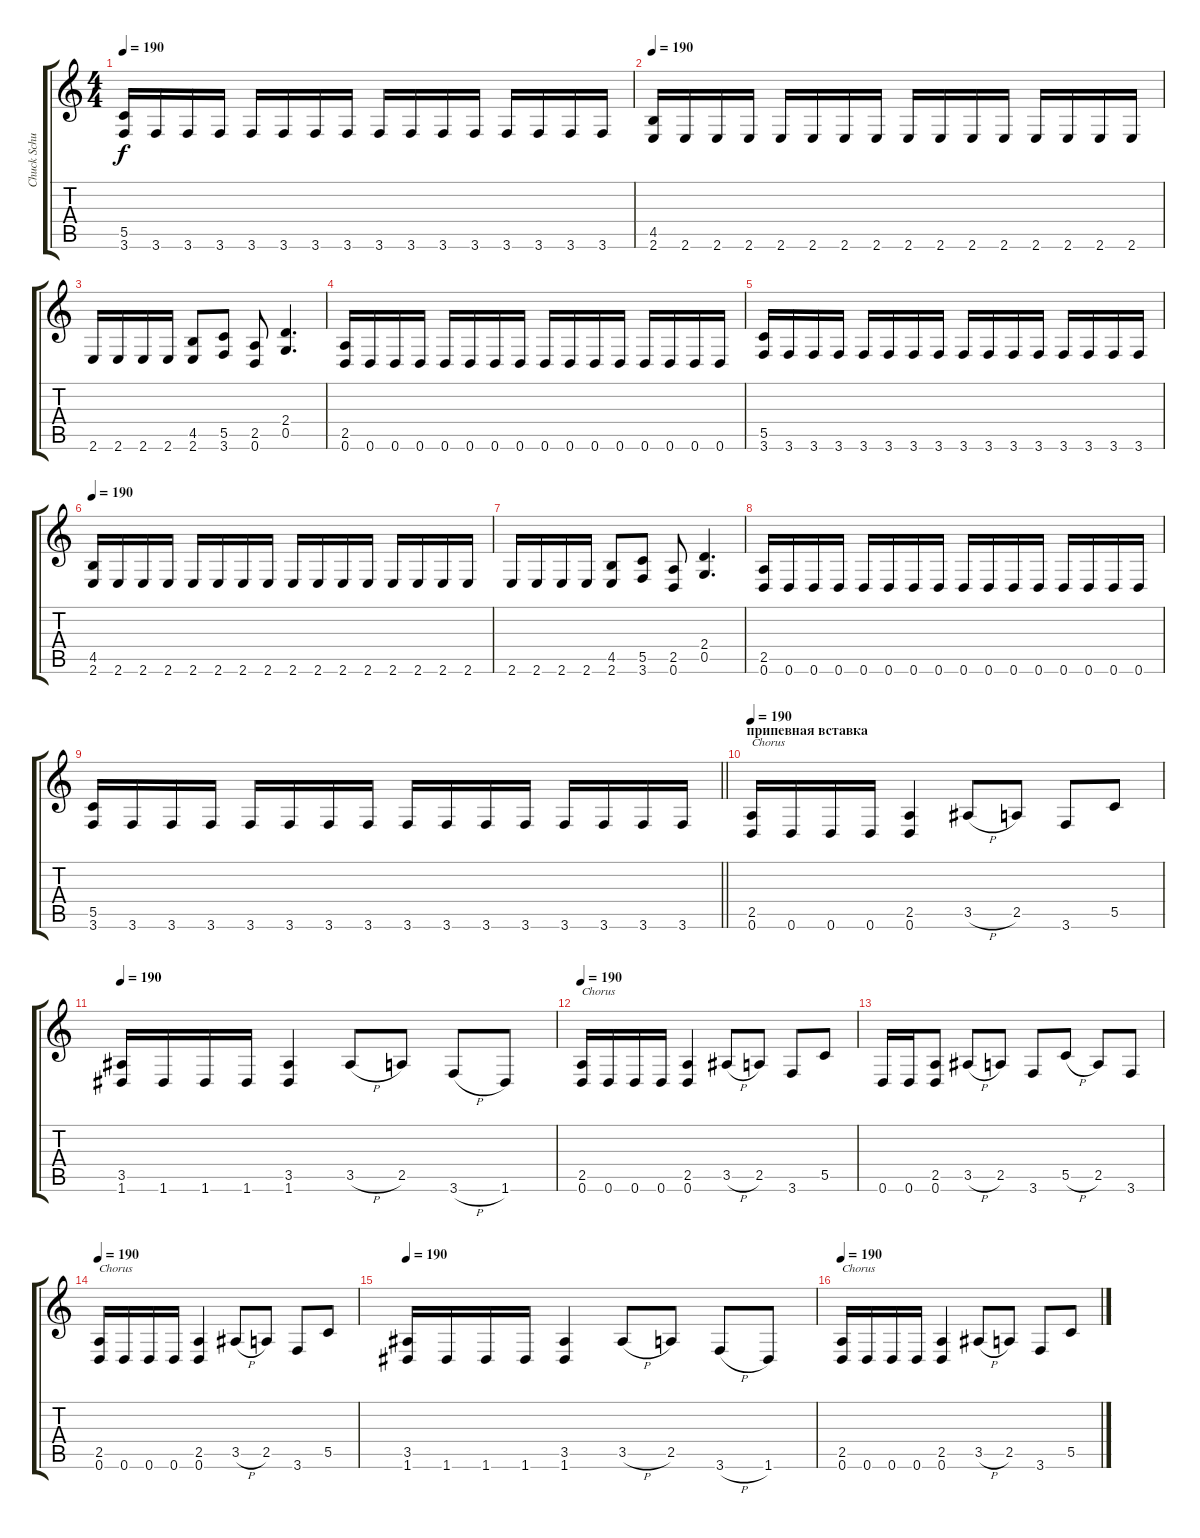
\track ("Chuck Schuldiner" "Chuck Schu") {instrument distortionguitar}
\staff {score tabs}
\tuning (D4 A3 F3 C3 G2 D2) {hide}
\ts (4 4)
\tempo 190
\clef g2
\ks c
(5.5 3.6).16{dy f} 3.6.16 3.6.16 3.6.16 3.6.16 3.6.16 3.6.16 3.6.16 3.6.16 3.6.16 3.6.16 3.6.16 3.6.16 3.6.16 3.6.16 3.6.16 |
\tempo 190
(4.5 2.6).16 2.6.16 2.6.16 2.6.16 2.6.16 2.6.16 2.6.16 2.6.16 2.6.16 2.6.16 2.6.16 2.6.16 2.6.16 2.6.16 2.6.16 2.6.16 |
2.6.16 2.6.16 2.6.16 2.6.16 (4.5 2.6).8 (5.5 3.6).8 (2.5 0.6).8 (2.4 0.5).4{d} |
(2.5 0.6).16 0.6.16 0.6.16 0.6.16 0.6.16 0.6.16 0.6.16 0.6.16 0.6.16 0.6.16 0.6.16 0.6.16 0.6.16 0.6.16 0.6.16 0.6.16 |
(5.5 3.6).16 3.6.16 3.6.16 3.6.16 3.6.16 3.6.16 3.6.16 3.6.16 3.6.16 3.6.16 3.6.16 3.6.16 3.6.16 3.6.16 3.6.16 3.6.16 |
\tempo 190
(4.5 2.6).16 2.6.16 2.6.16 2.6.16 2.6.16 2.6.16 2.6.16 2.6.16 2.6.16 2.6.16 2.6.16 2.6.16 2.6.16 2.6.16 2.6.16 2.6.16 |
2.6.16 2.6.16 2.6.16 2.6.16 (4.5 2.6).8 (5.5 3.6).8 (2.5 0.6).8 (2.4 0.5).4{d} |
(2.5 0.6).16 0.6.16 0.6.16 0.6.16 0.6.16 0.6.16 0.6.16 0.6.16 0.6.16 0.6.16 0.6.16 0.6.16 0.6.16 0.6.16 0.6.16 0.6.16 |
\barLineRight lightlight
(5.5 3.6).16 3.6.16 3.6.16 3.6.16 3.6.16 3.6.16 3.6.16 3.6.16 3.6.16 3.6.16 3.6.16 3.6.16 3.6.16 3.6.16 3.6.16 3.6.16 |
\section ("" "припевная вставка")
\tempo 190
(2.5 0.6).16{txt "Chorus"} 0.6.16 0.6.16 0.6.16 (2.5 0.6).4 3.5{h}.8 2.5.8 3.6.8 5.5.8 |
\tempo 190
(3.5 1.6).16 1.6.16 1.6.16 1.6.16 (3.5 1.6).4 3.5{h}.8 2.5.8 3.6{h}.8 1.6.8 |
\tempo 190
(2.5 0.6).16{txt "Chorus"} 0.6.16 0.6.16 0.6.16 (2.5 0.6).4 3.5{h}.8 2.5.8 3.6.8 5.5.8 |
0.6.16 0.6.16 (2.5 0.6).8 3.5{h}.8 2.5.8 3.6.8 5.5{h}.8 2.5.8 3.6.8 |
\tempo 190
(2.5 0.6).16{txt "Chorus"} 0.6.16 0.6.16 0.6.16 (2.5 0.6).4 3.5{h}.8 2.5.8 3.6.8 5.5.8 |
\tempo 190
(3.5 1.6).16 1.6.16 1.6.16 1.6.16 (3.5 1.6).4 3.5{h}.8 2.5.8 3.6{h}.8 1.6.8 |
\tempo 190
(2.5 0.6).16{txt "Chorus"} 0.6.16 0.6.16 0.6.16 (2.5 0.6).4 3.5{h}.8 2.5.8 3.6.8 5.5.8
